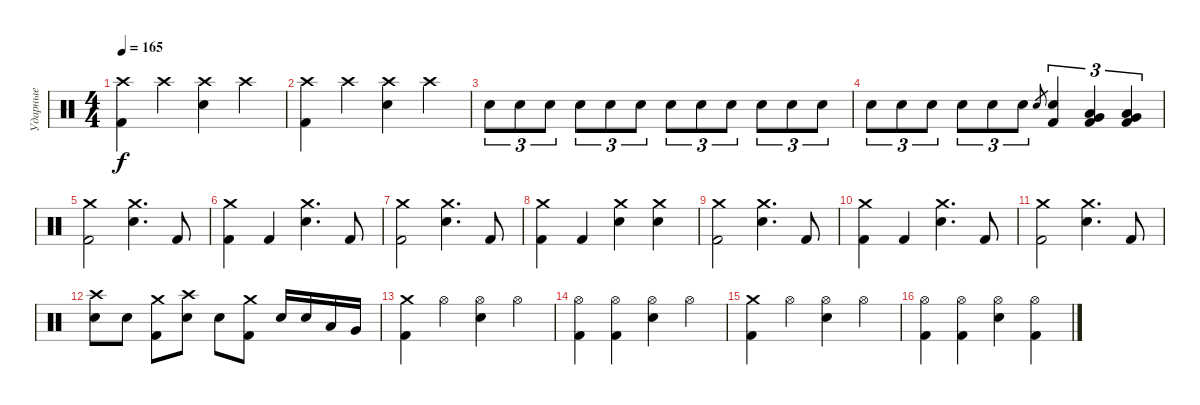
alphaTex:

\track ("Ударные" "Ударные") {instrument percussion}
\staff {score}
\articulation defaults
\ts (4 4)
\tempo 165
\clef neutral
\ks c
("Crash high (hit)" "Kick (hit) 2").4{dy f} "Crash high (hit)".4 ("Crash high (hit)" "Electric Snare (hit)").4 "Crash high (hit)".4 |
("Crash high (hit)" "Kick (hit) 2").4 "Crash high (hit)".4 ("Crash high (hit)" "Electric Snare (hit)").4 "Crash high (hit)".4 |
"Electric Snare (hit)".8{tu (3 2)} "Electric Snare (hit)".8{tu (3 2)} "Electric Snare (hit)".8{tu (3 2)} "Electric Snare (hit)".8{tu (3 2)} "Electric Snare (hit)".8{tu (3 2)} "Electric Snare (hit)".8{tu (3 2)} "Electric Snare (hit)".8{tu (3 2)} "Electric Snare (hit)".8{tu (3 2)} "Electric Snare (hit)".8{tu (3 2)} "Electric Snare (hit)".8{tu (3 2)} "Electric Snare (hit)".8{tu (3 2)} "Electric Snare (hit)".8{tu (3 2)} |
"Electric Snare (hit)".8{tu (3 2)} "Electric Snare (hit)".8{tu (3 2)} "Electric Snare (hit)".8{tu (3 2)} "Electric Snare (hit)".8{tu (3 2)} "Electric Snare (hit)".8{tu (3 2)} "Electric Snare (hit)".8{tu (3 2)} "Electric Snare (hit)".8{gr} ("Electric Snare (hit)" "Kick (hit) 2").4{tu (3 2)} ("Very Low Tom (hit)" "Low Floor Tom (hit)" "Kick (hit) 2").4{tu (3 2)} ("Very Low Tom (hit)" "Low Floor Tom (hit)" "Kick (hit) 2").4{tu (3 2)} |
("Crash medium (hit)" "Kick (hit) 2").2 ("Crash medium (hit)" "Electric Snare (hit)").4{d} "Kick (hit) 2".8 |
("Crash medium (hit)" "Kick (hit) 2").4 "Kick (hit) 2".4 ("Crash medium (hit)" "Electric Snare (hit)").4{d} "Kick (hit) 2".8 |
("Crash medium (hit)" "Kick (hit) 2").2 ("Crash medium (hit)" "Electric Snare (hit)").4{d} "Kick (hit) 2".8 |
("Crash medium (hit)" "Kick (hit) 2").4 "Kick (hit) 2".4 ("Crash medium (hit)" "Electric Snare (hit)").4 ("Crash medium (hit)" "Electric Snare (hit)").4 |
("Crash medium (hit)" "Kick (hit) 2").2 ("Crash medium (hit)" "Electric Snare (hit)").4{d} "Kick (hit) 2".8 |
("Crash medium (hit)" "Kick (hit) 2").4 "Kick (hit) 2".4 ("Crash medium (hit)" "Electric Snare (hit)").4{d} "Kick (hit) 2".8 |
("Crash medium (hit)" "Kick (hit) 2").2 ("Crash medium (hit)" "Electric Snare (hit)").4{d} "Kick (hit) 2".8 |
("Crash high (hit)" "Electric Snare (hit)").8 "Electric Snare (hit)".8 ("Crash medium (hit)" "Kick (hit) 2").8 ("Crash high (hit)" "Electric Snare (hit)").8 "Electric Snare (hit)".8 ("Crash medium (hit)" "Kick (hit) 2").8 "Electric Snare (hit)".16 "Electric Snare (hit)".16 "Low Tom (hit)".16 "Very Low Tom (hit)".16 |
("Crash medium (hit)" "Kick (hit) 2").4 "Hi-Hat (open)".4 ("Hi-Hat (open)" "Electric Snare (hit)").4 "Hi-Hat (open)".4 |
("Hi-Hat (open)" "Kick (hit) 2").4 ("Hi-Hat (open)" "Kick (hit) 2").4 ("Hi-Hat (open)" "Electric Snare (hit)").4 "Hi-Hat (open)".4 |
("Crash medium (hit)" "Kick (hit) 2").4 "Hi-Hat (open)".4 ("Hi-Hat (open)" "Electric Snare (hit)").4 "Hi-Hat (open)".4 |
("Hi-Hat (open)" "Kick (hit) 2").4 ("Hi-Hat (open)" "Kick (hit) 2").4 ("Hi-Hat (open)" "Electric Snare (hit)").4 ("Hi-Hat (open)" "Kick (hit) 2").4
